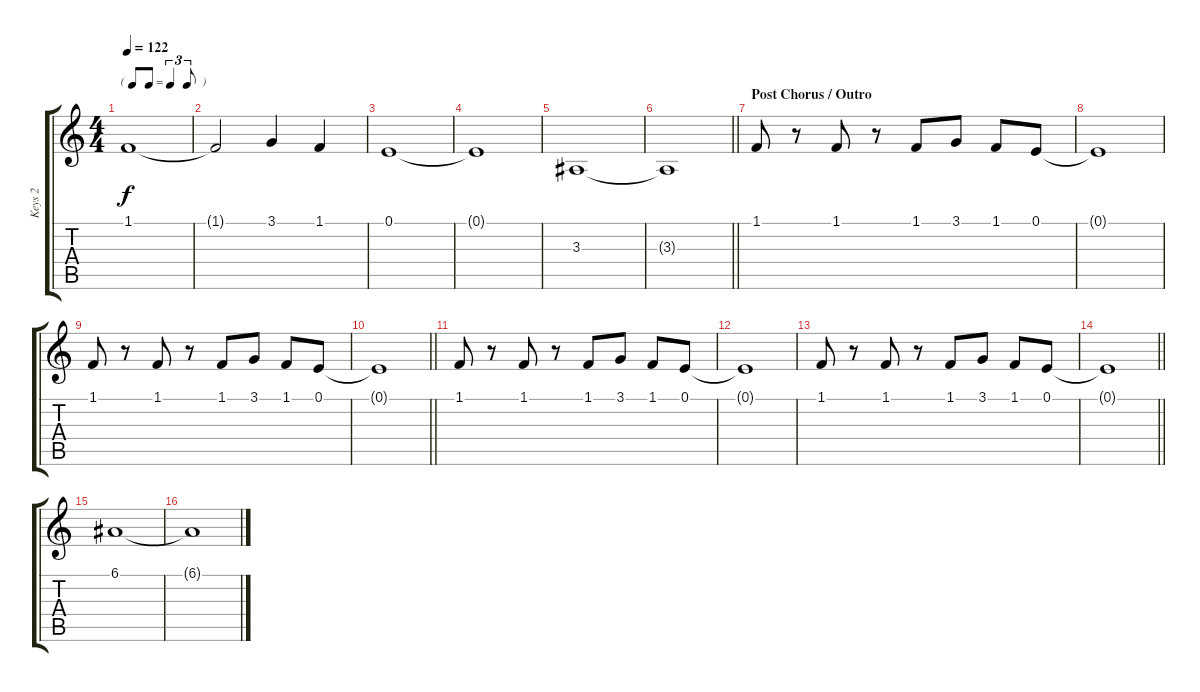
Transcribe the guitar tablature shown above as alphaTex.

\track ("Keys 2" "Keys 2") {instrument lead2sawtooth}
\staff {score tabs}
\tuning (E4 B3 G3 D3 A2 E2) {hide}
\ts (4 4)
\tf triplet8th
\tempo 122
\clef g2
\ks c
1.1.1{dy f} |
1.1{t}.2 3.1.4 1.1.4 |
0.1.1 |
0.1{t}.1 |
3.3.1 |
\barLineRight lightlight
3.3{t}.1 |
\section ("" "Post Chorus / Outro")
1.1.8 r.8 1.1.8 r.8 1.1.8 3.1.8 1.1.8 0.1.8 |
0.1{t}.1 |
1.1.8 r.8 1.1.8 r.8 1.1.8 3.1.8 1.1.8 0.1.8 |
\barLineRight lightlight
0.1{t}.1 |
1.1.8 r.8 1.1.8 r.8 1.1.8 3.1.8 1.1.8 0.1.8 |
0.1{t}.1 |
1.1.8 r.8 1.1.8 r.8 1.1.8 3.1.8 1.1.8 0.1.8 |
\barLineRight lightlight
0.1{t}.1 |
6.1.1 |
6.1{t}.1
